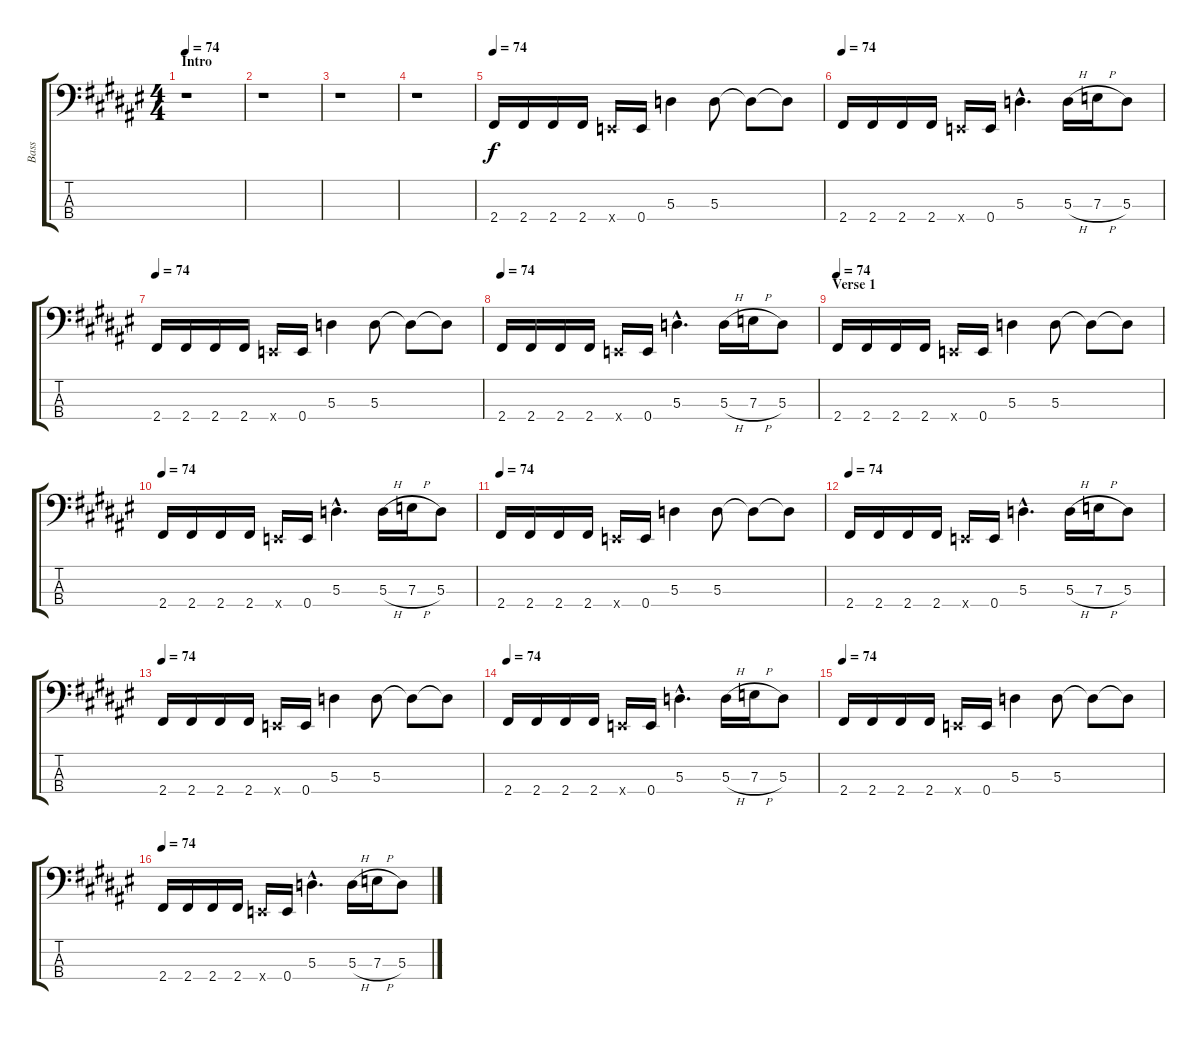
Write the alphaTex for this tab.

\track ("Bass" "Bass") {instrument electricbassfinger}
\staff {score tabs}
\tuning (G2 D2 A1 E1) {hide}
\ts (4 4)
\section ("" "Intro")
\tempo 74
\tempo 100
\tempo 74
\clef f4
\ks f#
r.1{dy f instrument electricbassfinger} |
r.1 |
r.1 |
r.1 |
\tempo 74
2.4.16 2.4.16 2.4.16 2.4.16 0.4{x}.16 0.4.16 5.3.4 5.3.8 5.3{t}.8 5.3{t}.8 |
\tempo 74
2.4.16 2.4.16 2.4.16 2.4.16 0.4{x}.16 0.4.16 5.3{hac}.4{d} 5.3{h}.16 7.3{h}.16 5.3.8 |
\tempo 74
2.4.16 2.4.16 2.4.16 2.4.16 0.4{x}.16 0.4.16 5.3.4 5.3.8 5.3{t}.8 5.3{t}.8 |
\tempo 74
2.4.16 2.4.16 2.4.16 2.4.16 0.4{x}.16 0.4.16 5.3{hac}.4{d} 5.3{h}.16 7.3{h}.16 5.3.8 |
\section ("" "Verse 1")
\tempo 74
2.4.16 2.4.16 2.4.16 2.4.16 0.4{x}.16 0.4.16 5.3.4 5.3.8 5.3{t}.8 5.3{t}.8 |
\tempo 74
2.4.16 2.4.16 2.4.16 2.4.16 0.4{x}.16 0.4.16 5.3{hac}.4{d} 5.3{h}.16 7.3{h}.16 5.3.8 |
\tempo 74
2.4.16 2.4.16 2.4.16 2.4.16 0.4{x}.16 0.4.16 5.3.4 5.3.8 5.3{t}.8 5.3{t}.8 |
\tempo 74
2.4.16 2.4.16 2.4.16 2.4.16 0.4{x}.16 0.4.16 5.3{hac}.4{d} 5.3{h}.16 7.3{h}.16 5.3.8 |
\tempo 74
2.4.16 2.4.16 2.4.16 2.4.16 0.4{x}.16 0.4.16 5.3.4 5.3.8 5.3{t}.8 5.3{t}.8 |
\tempo 74
2.4.16 2.4.16 2.4.16 2.4.16 0.4{x}.16 0.4.16 5.3{hac}.4{d} 5.3{h}.16 7.3{h}.16 5.3.8 |
\tempo 74
2.4.16 2.4.16 2.4.16 2.4.16 0.4{x}.16 0.4.16 5.3.4 5.3.8 5.3{t}.8 5.3{t}.8 |
\tempo 74
2.4.16 2.4.16 2.4.16 2.4.16 0.4{x}.16 0.4.16 5.3{hac}.4{d} 5.3{h}.16 7.3{h}.16 5.3.8
